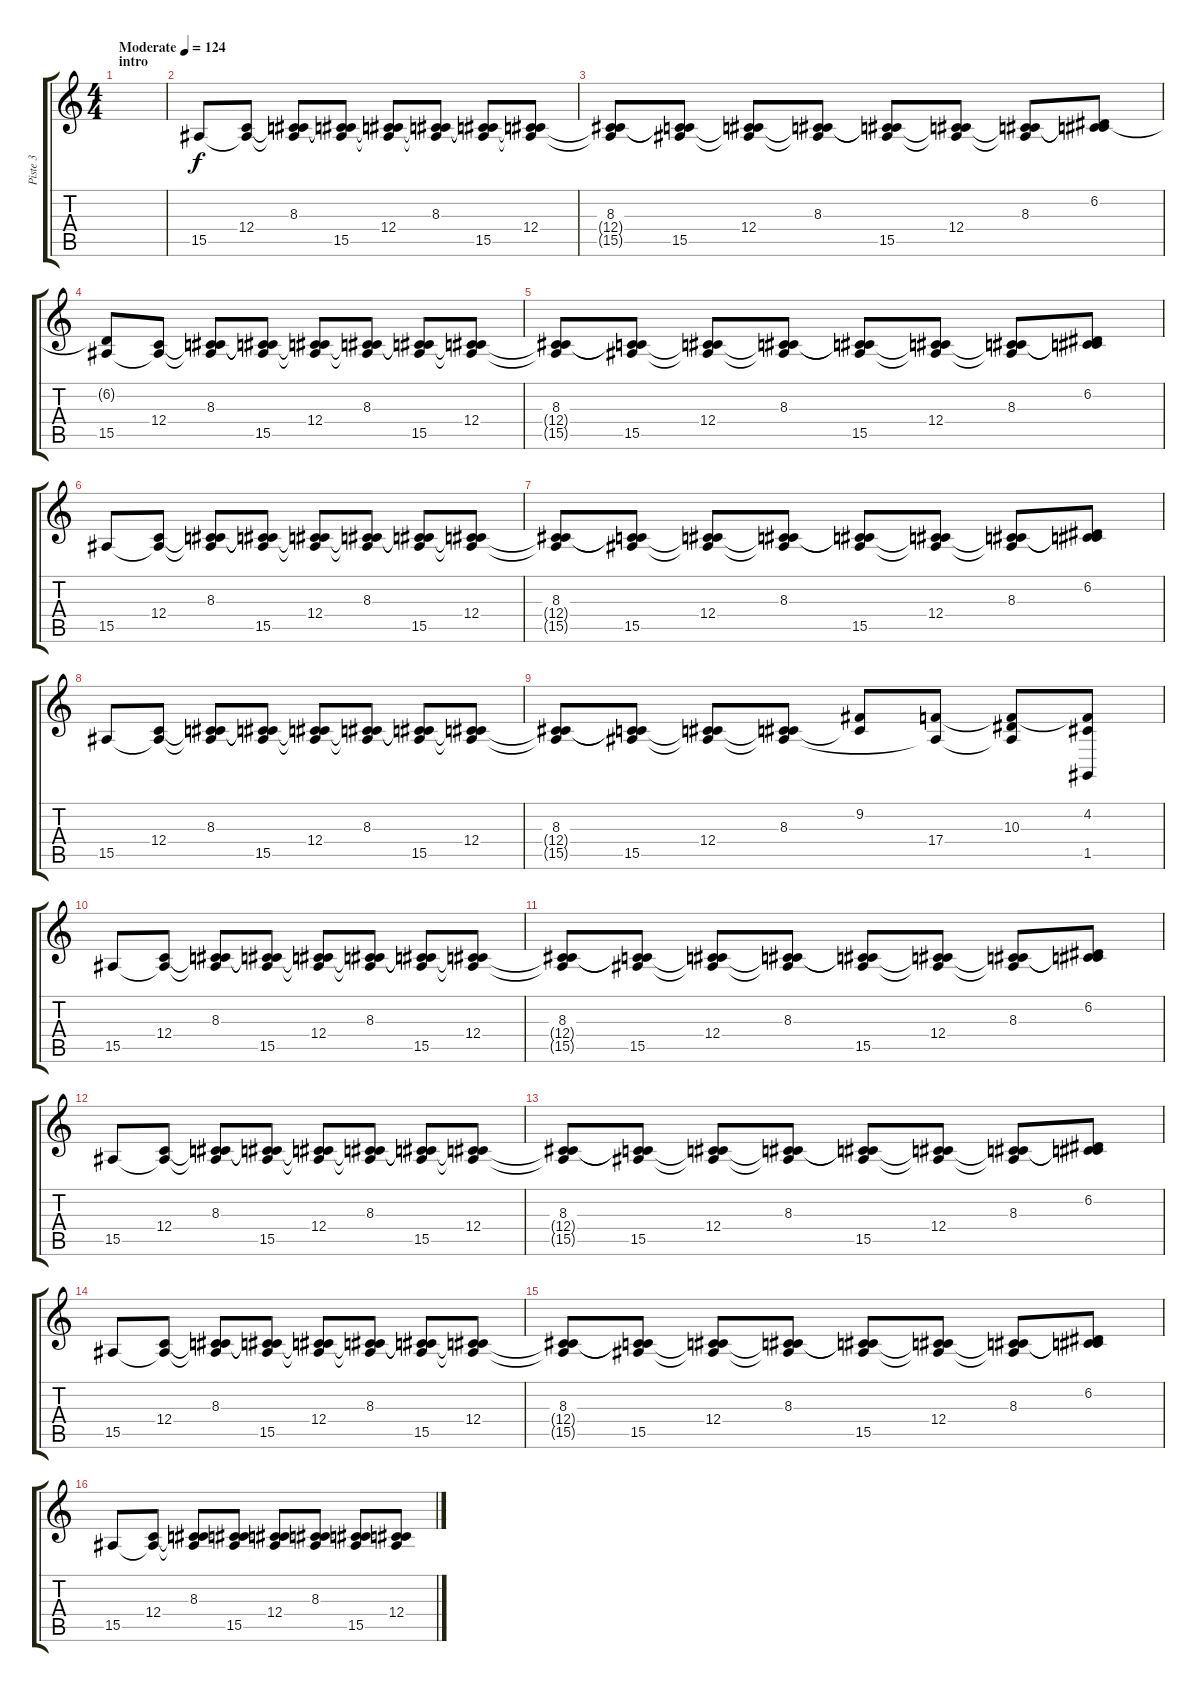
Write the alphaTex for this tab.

\track ("Piste 3" "Piste 3") {instrument brightacousticpiano}
\staff {score tabs}
\tuning (D4 A3 F3 C3 G2 D2) {hide}
\ts (4 4)
\section ("" "intro")
\tempo (124 "Moderate")
\clef g2
\ks c
|
15.5.8 (12.4 15.5{t}).8 (8.3 12.4{t} 15.5{t}).8 (8.3{t} 12.4{t} 15.5).8 (8.3{t} 12.4 15.5{t}).8 (8.3 12.4{t} 15.5{t}).8 (8.3{t} 12.4{t} 15.5).8 (8.3{t} 12.4 15.5{t}).8 |
(8.3 12.4{t} 15.5{t}).8 (8.3{t} 12.4{t} 15.5).8 (8.3{t} 12.4 15.5{t}).8 (8.3 12.4{t} 15.5{t}).8 (8.3{t} 12.4{t} 15.5).8 (8.3{t} 12.4 15.5{t}).8 (8.3 12.4{t} 15.5{t}).8 (6.2 8.3{t} 12.4{t}).8 |
(6.2{t} 15.5).8 (12.4 15.5{t}).8 (8.3 12.4{t} 15.5{t}).8 (8.3{t} 12.4{t} 15.5).8 (8.3{t} 12.4 15.5{t}).8 (8.3 12.4{t} 15.5{t}).8 (8.3{t} 12.4{t} 15.5).8 (8.3{t} 12.4 15.5{t}).8 |
(8.3 12.4{t} 15.5{t}).8 (8.3{t} 12.4{t} 15.5).8 (8.3{t} 12.4 15.5{t}).8 (8.3 12.4{t} 15.5{t}).8 (8.3{t} 12.4{t} 15.5).8 (8.3{t} 12.4 15.5{t}).8 (8.3 12.4{t} 15.5{t}).8 (6.2 8.3{t} 12.4{t}).8 |
15.5.8 (12.4 15.5{t}).8 (8.3 12.4{t} 15.5{t}).8 (8.3{t} 12.4{t} 15.5).8 (8.3{t} 12.4 15.5{t}).8 (8.3 12.4{t} 15.5{t}).8 (8.3{t} 12.4{t} 15.5).8 (8.3{t} 12.4 15.5{t}).8 |
(8.3 12.4{t} 15.5{t}).8 (8.3{t} 12.4{t} 15.5).8 (8.3{t} 12.4 15.5{t}).8 (8.3 12.4{t} 15.5{t}).8 (8.3{t} 12.4{t} 15.5).8 (8.3{t} 12.4 15.5{t}).8 (8.3 12.4{t} 15.5{t}).8 (6.2 8.3{t} 12.4{t}).8 |
15.5.8 (12.4 15.5{t}).8 (8.3 12.4{t} 15.5{t}).8 (8.3{t} 12.4{t} 15.5).8 (8.3{t} 12.4 15.5{t}).8 (8.3 12.4{t} 15.5{t}).8 (8.3{t} 12.4{t} 15.5).8 (8.3{t} 12.4 15.5{t}).8 |
(8.3 12.4{t} 15.5{t}).8 (8.3{t} 12.4{t} 15.5).8 (8.3{t} 12.4 15.5{t}).8 (8.3 12.4{t} 15.5{t}).8 (9.2 12.4{t}).8 (17.4 15.5{t}).8 (10.3 17.4{t} 15.5{t}).8 (4.2 17.4{t} 1.5).8 |
15.5.8 (12.4 15.5{t}).8 (8.3 12.4{t} 15.5{t}).8 (8.3{t} 12.4{t} 15.5).8 (8.3{t} 12.4 15.5{t}).8 (8.3 12.4{t} 15.5{t}).8 (8.3{t} 12.4{t} 15.5).8 (8.3{t} 12.4 15.5{t}).8 |
(8.3 12.4{t} 15.5{t}).8 (8.3{t} 12.4{t} 15.5).8 (8.3{t} 12.4 15.5{t}).8 (8.3 12.4{t} 15.5{t}).8 (8.3{t} 12.4{t} 15.5).8 (8.3{t} 12.4 15.5{t}).8 (8.3 12.4{t} 15.5{t}).8 (6.2 8.3{t} 12.4{t}).8 |
15.5.8 (12.4 15.5{t}).8 (8.3 12.4{t} 15.5{t}).8 (8.3{t} 12.4{t} 15.5).8 (8.3{t} 12.4 15.5{t}).8 (8.3 12.4{t} 15.5{t}).8 (8.3{t} 12.4{t} 15.5).8 (8.3{t} 12.4 15.5{t}).8 |
(8.3 12.4{t} 15.5{t}).8 (8.3{t} 12.4{t} 15.5).8 (8.3{t} 12.4 15.5{t}).8 (8.3 12.4{t} 15.5{t}).8 (8.3{t} 12.4{t} 15.5).8 (8.3{t} 12.4 15.5{t}).8 (8.3 12.4{t} 15.5{t}).8 (6.2 8.3{t} 12.4{t}).8 |
15.5.8 (12.4 15.5{t}).8 (8.3 12.4{t} 15.5{t}).8 (8.3{t} 12.4{t} 15.5).8 (8.3{t} 12.4 15.5{t}).8 (8.3 12.4{t} 15.5{t}).8 (8.3{t} 12.4{t} 15.5).8 (8.3{t} 12.4 15.5{t}).8 |
(8.3 12.4{t} 15.5{t}).8 (8.3{t} 12.4{t} 15.5).8 (8.3{t} 12.4 15.5{t}).8 (8.3 12.4{t} 15.5{t}).8 (8.3{t} 12.4{t} 15.5).8 (8.3{t} 12.4 15.5{t}).8 (8.3 12.4{t} 15.5{t}).8 (6.2 8.3{t} 12.4{t}).8 |
15.5.8 (12.4 15.5{t}).8 (8.3 12.4{t} 15.5{t}).8 (8.3{t} 12.4{t} 15.5).8 (8.3{t} 12.4 15.5{t}).8 (8.3 12.4{t} 15.5{t}).8 (8.3{t} 12.4{t} 15.5).8 (8.3{t} 12.4 15.5{t}).8
